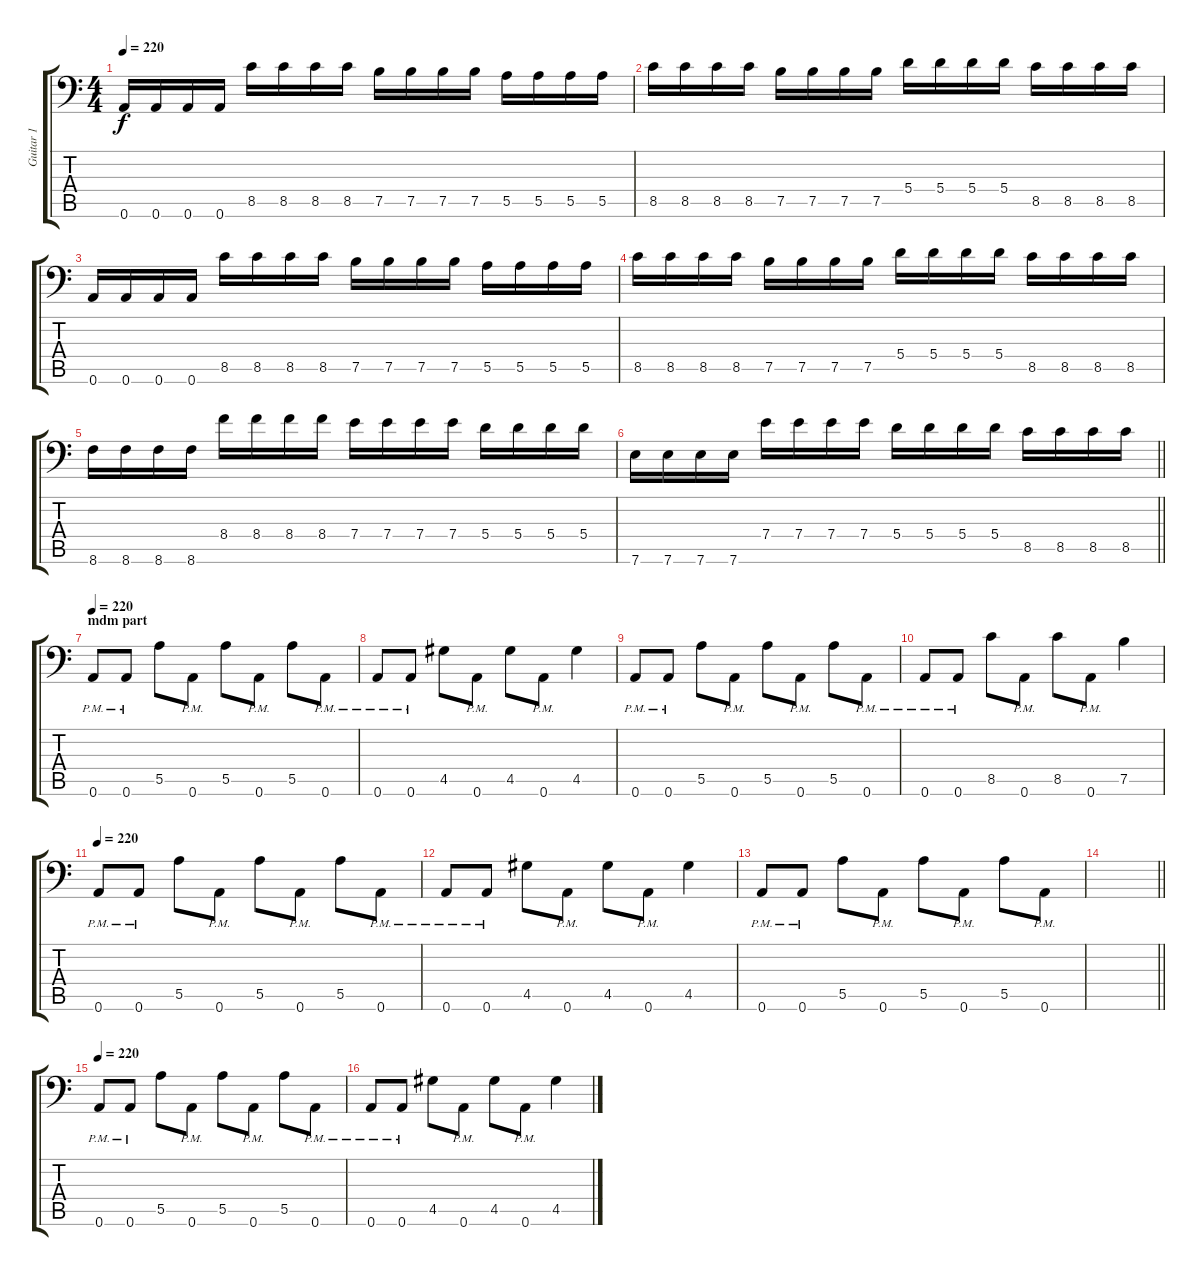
\track ("Guitar 1" "Guitar 1") {instrument overdrivenguitar}
\staff {score tabs}
\tuning (B3 Gb3 D3 A2 E2 A1) {hide}
\ts (4 4)
\tempo 220
\clef f4
\ks c
0.6.16{dy f} 0.6.16 0.6.16 0.6.16 8.5.16 8.5.16 8.5.16 8.5.16 7.5.16 7.5.16 7.5.16 7.5.16 5.5.16 5.5.16 5.5.16 5.5.16 |
8.5.16 8.5.16 8.5.16 8.5.16 7.5.16 7.5.16 7.5.16 7.5.16 5.4.16 5.4.16 5.4.16 5.4.16 8.5.16 8.5.16 8.5.16 8.5.16 |
0.6.16 0.6.16 0.6.16 0.6.16 8.5.16 8.5.16 8.5.16 8.5.16 7.5.16 7.5.16 7.5.16 7.5.16 5.5.16 5.5.16 5.5.16 5.5.16 |
8.5.16 8.5.16 8.5.16 8.5.16 7.5.16 7.5.16 7.5.16 7.5.16 5.4.16 5.4.16 5.4.16 5.4.16 8.5.16 8.5.16 8.5.16 8.5.16 |
8.6.16 8.6.16 8.6.16 8.6.16 8.4.16 8.4.16 8.4.16 8.4.16 7.4.16 7.4.16 7.4.16 7.4.16 5.4.16 5.4.16 5.4.16 5.4.16 |
\barLineRight lightlight
7.6.16 7.6.16 7.6.16 7.6.16 7.4.16 7.4.16 7.4.16 7.4.16 5.4.16 5.4.16 5.4.16 5.4.16 8.5.16 8.5.16 8.5.16 8.5.16 |
\section ("" "mdm part")
\tempo 220
0.6{pm}.8 0.6{pm}.8 5.5.8 0.6{pm}.8 5.5.8 0.6{pm}.8 5.5.8 0.6{pm}.8 |
0.6{pm}.8 0.6{pm}.8 4.5.8 0.6{pm}.8 4.5.8 0.6{pm}.8 4.5.4 |
0.6{pm}.8 0.6{pm}.8 5.5.8 0.6{pm}.8 5.5.8 0.6{pm}.8 5.5.8 0.6{pm}.8 |
0.6{pm}.8 0.6{pm}.8 8.5.8 0.6{pm}.8 8.5.8 0.6{pm}.8 7.5.4 |
\tempo 220
0.6{pm}.8 0.6{pm}.8 5.5.8 0.6{pm}.8 5.5.8 0.6{pm}.8 5.5.8 0.6{pm}.8 |
0.6{pm}.8 0.6{pm}.8 4.5.8 0.6{pm}.8 4.5.8 0.6{pm}.8 4.5.4 |
0.6{pm}.8 0.6{pm}.8 5.5.8 0.6{pm}.8 5.5.8 0.6{pm}.8 5.5.8 0.6{pm}.8 |
\barLineRight lightlight
|
\tempo 220
0.6{pm}.8 0.6{pm}.8 5.5.8 0.6{pm}.8 5.5.8 0.6{pm}.8 5.5.8 0.6{pm}.8 |
0.6{pm}.8 0.6{pm}.8 4.5.8 0.6{pm}.8 4.5.8 0.6{pm}.8 4.5.4
